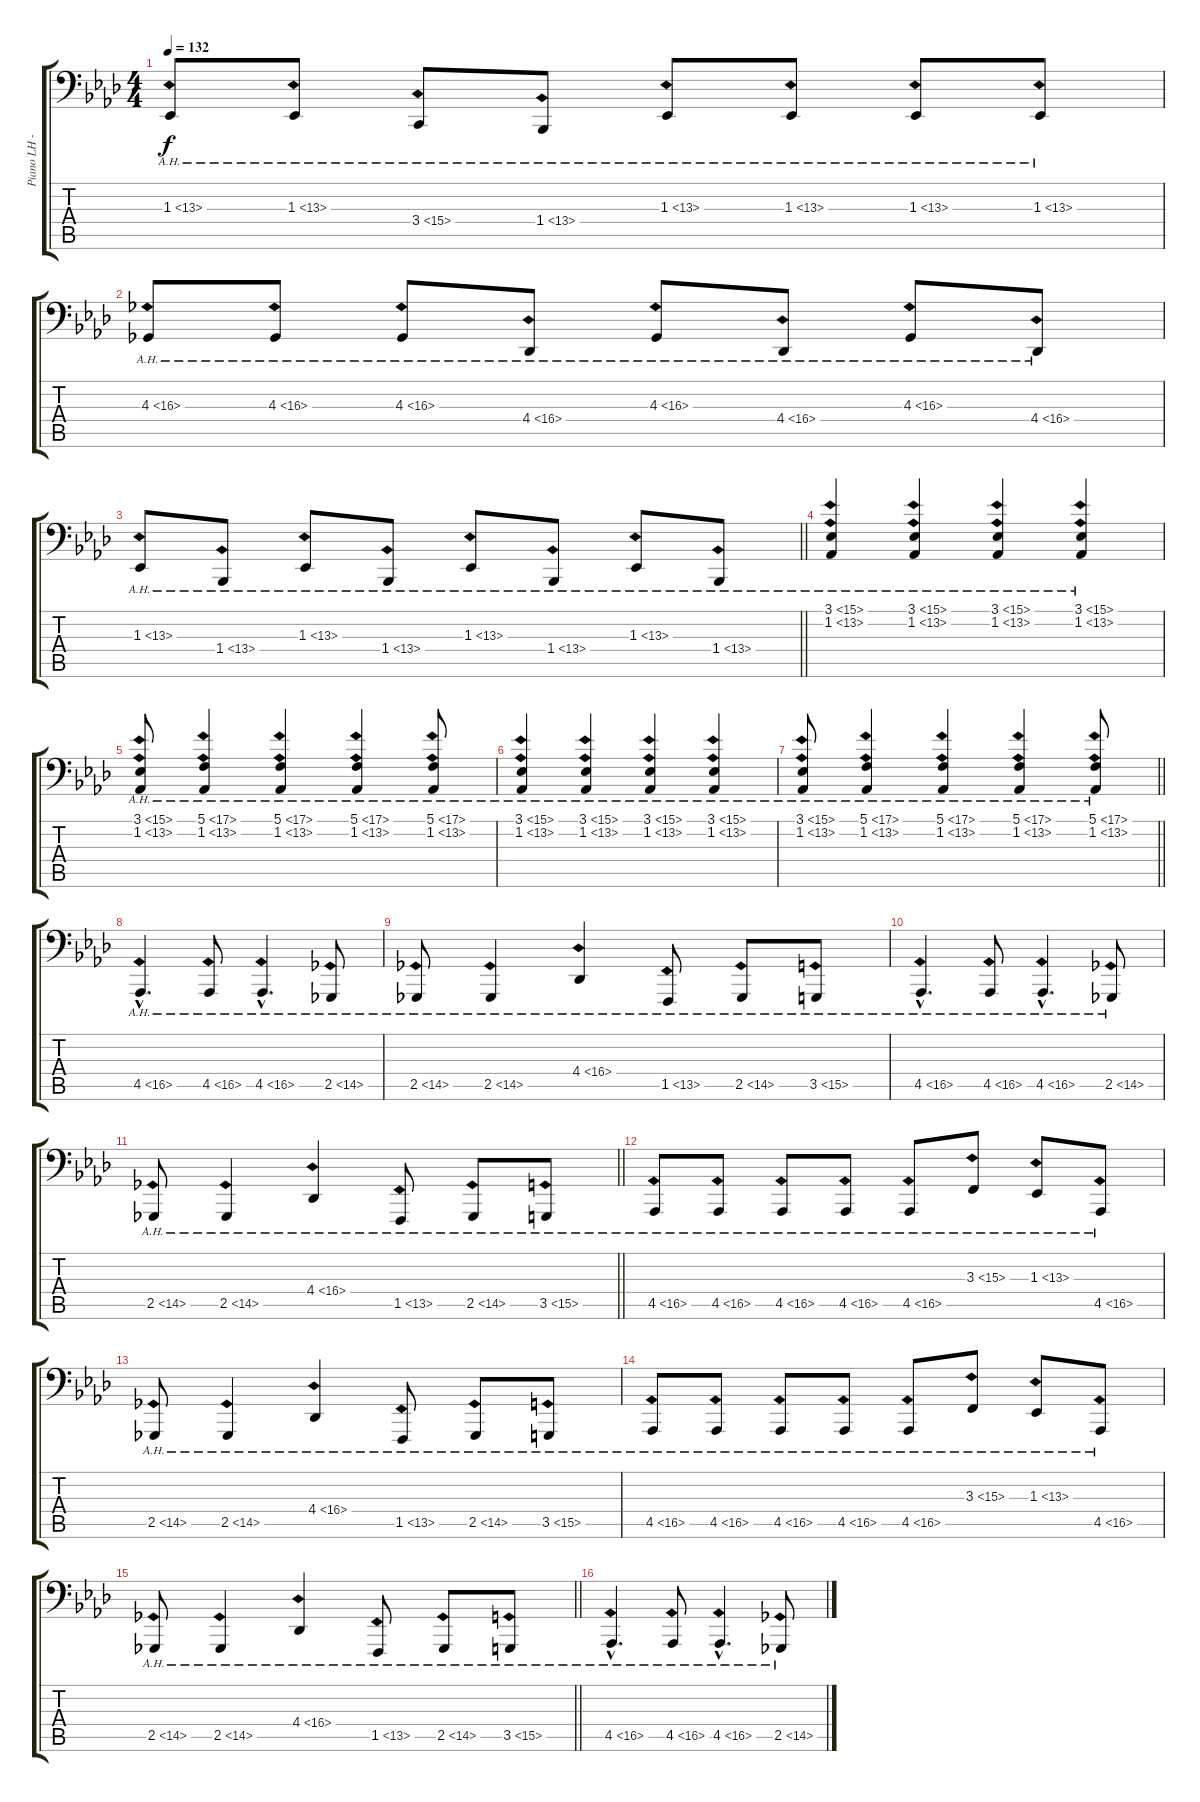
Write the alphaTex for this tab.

\track ("Piano LH - Elton John" "Piano LH -") {instrument acousticgrandpiano}
\staff {score tabs}
\tuning (C3 G2 D2 A1 E1 B0) {hide}
\ts (4 4)
\tempo 132
\clef f4
\ks ab
1.3{ah 12}.8{dy f} 1.3{ah 12}.8 3.4{ah 12}.8 1.4{ah 12}.8 1.3{ah 12}.8 1.3{ah 12}.8 1.3{ah 12}.8 1.3{ah 12}.8 |
4.3{ah 12}.8 4.3{ah 12}.8 4.3{ah 12}.8 4.4{ah 12}.8 4.3{ah 12}.8 4.4{ah 12}.8 4.3{ah 12}.8 4.4{ah 12}.8 |
\barLineRight lightlight
1.3{ah 12}.8 1.4{ah 12}.8 1.3{ah 12}.8 1.4{ah 12}.8 1.3{ah 12}.8 1.4{ah 12}.8 1.3{ah 12}.8 1.4{ah 12}.8 |
(3.1{ah 12} 1.2{ah 12}).4 (3.1{ah 12} 1.2{ah 12}).4 (3.1{ah 12} 1.2{ah 12}).4 (3.1{ah 12} 1.2{ah 12}).4 |
(3.1{ah 12} 1.2{ah 12}).8 (5.1{ah 12} 1.2{ah 12}).4 (5.1{ah 12} 1.2{ah 12}).4 (5.1{ah 12} 1.2{ah 12}).4 (5.1{ah 12} 1.2{ah 12}).8 |
(3.1{ah 12} 1.2{ah 12}).4 (3.1{ah 12} 1.2{ah 12}).4 (3.1{ah 12} 1.2{ah 12}).4 (3.1{ah 12} 1.2{ah 12}).4 |
\barLineRight lightlight
(3.1{ah 12} 1.2{ah 12}).8 (5.1{ah 12} 1.2{ah 12}).4 (5.1{ah 12} 1.2{ah 12}).4 (5.1{ah 12} 1.2{ah 12}).4 (5.1{ah 12} 1.2{ah 12}).8 |
4.5{ah 12 hac}.4{d} 4.5{ah 12}.8 4.5{ah 12 hac}.4{d} 2.5{ah 12}.8 |
2.5{ah 12}.8 2.5{ah 12}.4 4.4{ah 12}.4 1.5{ah 12}.8 2.5{ah 12}.8 3.5{ah 12}.8 |
4.5{ah 12 hac}.4{d} 4.5{ah 12}.8 4.5{ah 12 hac}.4{d} 2.5{ah 12}.8 |
\barLineRight lightlight
2.5{ah 12}.8 2.5{ah 12}.4 4.4{ah 12}.4 1.5{ah 12}.8 2.5{ah 12}.8 3.5{ah 12}.8 |
4.5{ah 12}.8 4.5{ah 12}.8 4.5{ah 12}.8 4.5{ah 12}.8 4.5{ah 12}.8 3.3{ah 12}.8 1.3{ah 12}.8 4.5{ah 12}.8 |
2.5{ah 12}.8 2.5{ah 12}.4 4.4{ah 12}.4 1.5{ah 12}.8 2.5{ah 12}.8 3.5{ah 12}.8 |
4.5{ah 12}.8 4.5{ah 12}.8 4.5{ah 12}.8 4.5{ah 12}.8 4.5{ah 12}.8 3.3{ah 12}.8 1.3{ah 12}.8 4.5{ah 12}.8 |
\barLineRight lightlight
2.5{ah 12}.8 2.5{ah 12}.4 4.4{ah 12}.4 1.5{ah 12}.8 2.5{ah 12}.8 3.5{ah 12}.8 |
4.5{ah 12 hac}.4{d} 4.5{ah 12}.8 4.5{ah 12 hac}.4{d} 2.5{ah 12}.8
